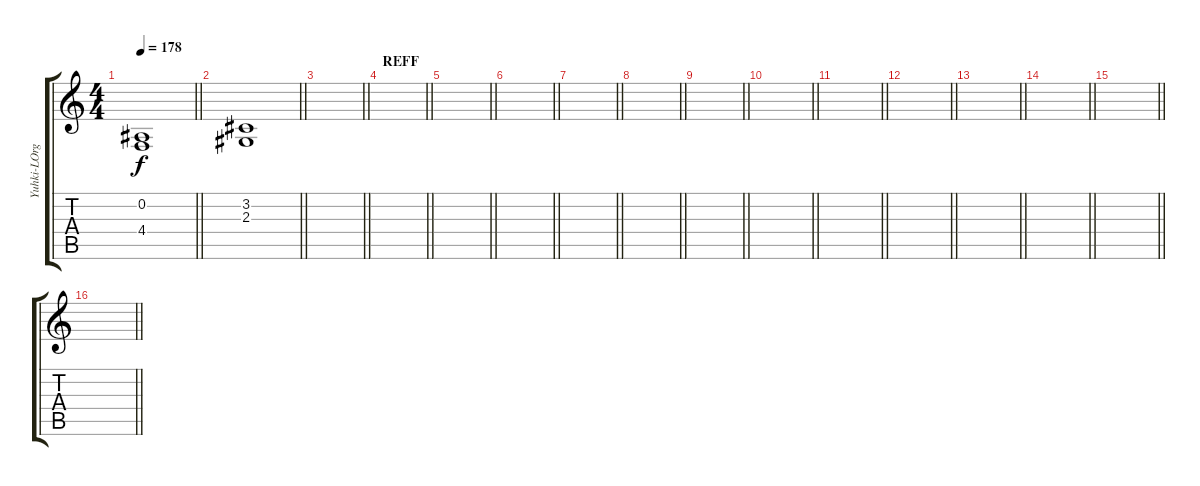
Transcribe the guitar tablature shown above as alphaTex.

\track ("Yuhki-LOrgan" "Yuhki-LOrg") {instrument rockorgan}
\staff {score tabs}
\tuning (Eb4 Bb3 Gb3 Db3 Ab2 Eb2) {hide}
\ts (4 4)
\tempo 178
\clef g2
\barLineRight lightlight
\ks c
(0.2 4.4).1{dy f} |
\barLineRight lightlight
(3.2 2.3).1 |
\barLineRight lightlight
|
\section ("" "REFF")
\barLineRight lightlight
|
\barLineRight lightlight
|
\barLineRight lightlight
|
\barLineRight lightlight
|
\barLineRight lightlight
|
\barLineRight lightlight
|
\barLineRight lightlight
|
\barLineRight lightlight
|
\barLineRight lightlight
|
\barLineRight lightlight
|
\barLineRight lightlight
|
\barLineRight lightlight
|
\barLineRight lightlight
